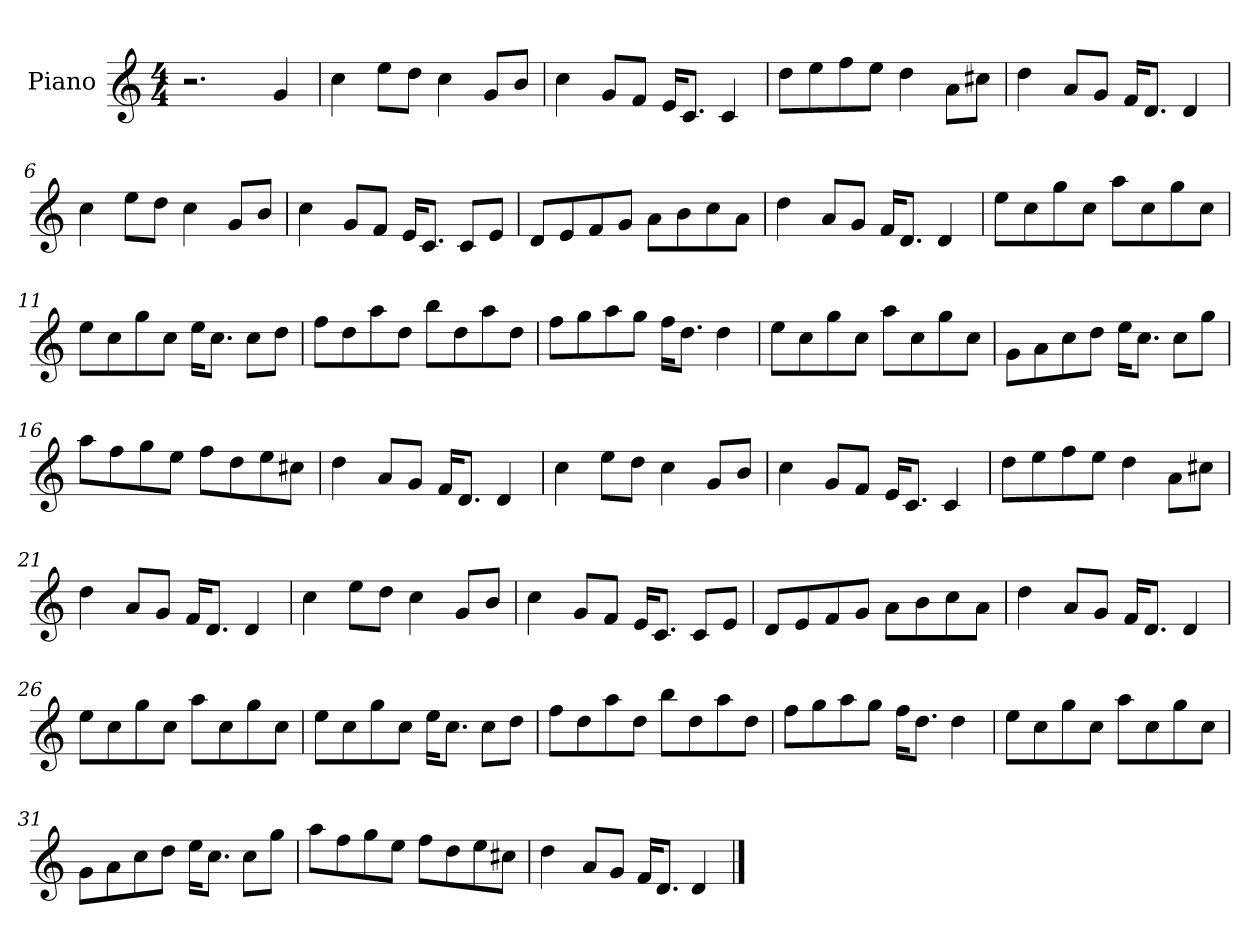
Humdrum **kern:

**kern
*part1
*staff1
*I"Piano
*I'Pno
*clefG2
*k[]
*M4/4
=1
2.r
4g/
=2
4cc\
8ee\L
8dd\J
4cc\
8g/L
8b/J
=3
4cc\
8g/L
8f/J
16e/KL
8.c/J
4c/
=4
8dd\L
8ee\
8ff\
8ee\J
4dd\
8a\L
8cc#X\J
=5
4dd\
8a/L
8g/J
16f/KL
8.d/J
4d/
=6
4cc\
8ee\L
8dd\J
4cc\
8g/L
8b/J
=7
4cc\
8g/L
8f/J
16e/KL
8.c/J
8c/L
8e/J
=8
8d/L
8e/
8f/
8g/J
8a\L
8b\
8cc\
8a\J
=9
4dd\
8a/L
8g/J
16f/KL
8.d/J
4d/
=10
8ee\L
8cc\
8gg\
8cc\J
8aa\L
8cc\
8gg\
8cc\J
=11
8ee\L
8cc\
8gg\
8cc\J
16ee\KL
8.cc\J
8cc\L
8dd\J
=12
8ff\L
8dd\
8aa\
8dd\J
8bb\L
8dd\
8aa\
8dd\J
=13
8ff\L
8gg\
8aa\
8gg\J
16ff\KL
8.dd\J
4dd\
=14
8ee\L
8cc\
8gg\
8cc\J
8aa\L
8cc\
8gg\
8cc\J
=15
8g\L
8a\
8cc\
8dd\J
16ee\KL
8.cc\J
8cc\L
8gg\J
=16
8aa\L
8ff\
8gg\
8ee\J
8ff\L
8dd\
8ee\
8cc#X\J
=17
4dd\
8a/L
8g/J
16f/KL
8.d/J
4d/
=18
4cc\
8ee\L
8dd\J
4cc\
8g/L
8b/J
=19
4cc\
8g/L
8f/J
16e/KL
8.c/J
4c/
=20
8dd\L
8ee\
8ff\
8ee\J
4dd\
8a\L
8cc#X\J
=21
4dd\
8a/L
8g/J
16f/KL
8.d/J
4d/
=22
4cc\
8ee\L
8dd\J
4cc\
8g/L
8b/J
=23
4cc\
8g/L
8f/J
16e/KL
8.c/J
8c/L
8e/J
=24
8d/L
8e/
8f/
8g/J
8a\L
8b\
8cc\
8a\J
=25
4dd\
8a/L
8g/J
16f/KL
8.d/J
4d/
=26
8ee\L
8cc\
8gg\
8cc\J
8aa\L
8cc\
8gg\
8cc\J
=27
8ee\L
8cc\
8gg\
8cc\J
16ee\KL
8.cc\J
8cc\L
8dd\J
=28
8ff\L
8dd\
8aa\
8dd\J
8bb\L
8dd\
8aa\
8dd\J
=29
8ff\L
8gg\
8aa\
8gg\J
16ff\KL
8.dd\J
4dd\
=30
8ee\L
8cc\
8gg\
8cc\J
8aa\L
8cc\
8gg\
8cc\J
=31
8g\L
8a\
8cc\
8dd\J
16ee\KL
8.cc\J
8cc\L
8gg\J
=32
8aa\L
8ff\
8gg\
8ee\J
8ff\L
8dd\
8ee\
8cc#X\J
=33
4dd\
8a/L
8g/J
16f/KL
8.d/J
4d/
==
*-
